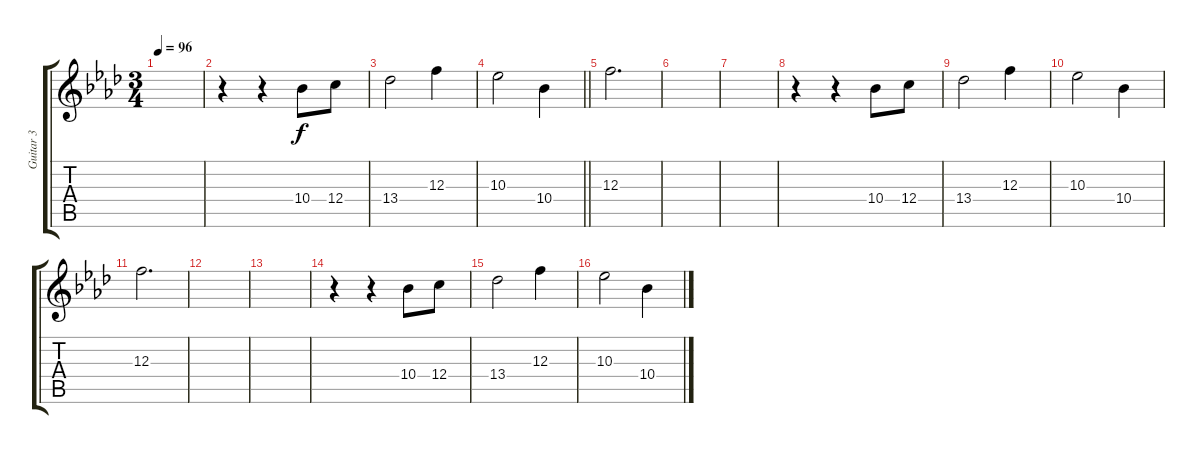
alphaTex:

\track ("Guitar 3" "Guitar 3") {solo instrument acousticguitarnylon}
\staff {score tabs}
\tuning (D4 A3 F3 C3 G2 D2) {hide}
\ts (3 4)
\tempo 96
\clef g2
\ks fminor
|
r.4 r.4 10.4.8 12.4.8 |
13.4.2 12.3.4 |
\barLineRight lightlight
10.3.2 10.4.4 |
12.3.2{d} |
|
|
r.4 r.4 10.4.8 12.4.8 |
13.4.2 12.3.4 |
10.3.2 10.4.4 |
12.3.2{d} |
|
|
r.4 r.4 10.4.8 12.4.8 |
13.4.2 12.3.4 |
10.3.2 10.4.4
